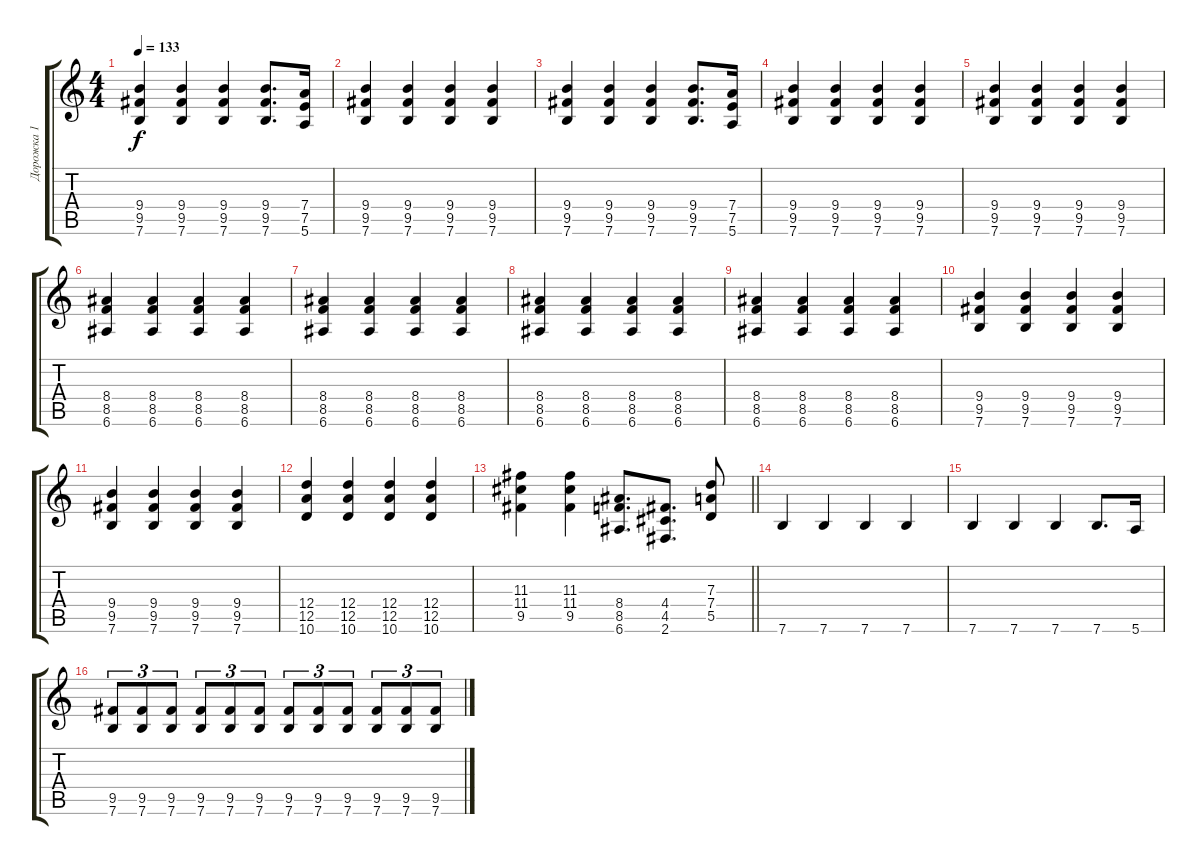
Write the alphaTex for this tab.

\track ("Дорожка 1" "Дорожка 1") {instrument overdrivenguitar}
\staff {score tabs}
\tuning (E4 B3 G3 D3 A2 E2) {hide}
\ts (4 4)
\tempo 133
\clef g2
\ks c
(9.4 9.5 7.6).4{dy f} (9.4 9.5 7.6).4 (9.4 9.5 7.6).4 (9.4 9.5 7.6).8{d} (7.4 7.5 5.6).16 |
(9.4 9.5 7.6).4 (9.4 9.5 7.6).4 (9.4 9.5 7.6).4 (9.4 9.5 7.6).4 |
(9.4 9.5 7.6).4 (9.4 9.5 7.6).4 (9.4 9.5 7.6).4 (9.4 9.5 7.6).8{d} (7.4 7.5 5.6).16 |
(9.4 9.5 7.6).4 (9.4 9.5 7.6).4 (9.4 9.5 7.6).4 (9.4 9.5 7.6).4 |
(9.4 9.5 7.6).4 (9.4 9.5 7.6).4 (9.4 9.5 7.6).4 (9.4 9.5 7.6).4 |
(8.4 8.5 6.6).4 (8.4 8.5 6.6).4 (8.4 8.5 6.6).4 (8.4 8.5 6.6).4 |
(8.4 8.5 6.6).4 (8.4 8.5 6.6).4 (8.4 8.5 6.6).4 (8.4 8.5 6.6).4 |
(8.4 8.5 6.6).4 (8.4 8.5 6.6).4 (8.4 8.5 6.6).4 (8.4 8.5 6.6).4 |
(8.4 8.5 6.6).4 (8.4 8.5 6.6).4 (8.4 8.5 6.6).4 (8.4 8.5 6.6).4 |
(9.4 9.5 7.6).4 (9.4 9.5 7.6).4 (9.4 9.5 7.6).4 (9.4 9.5 7.6).4 |
(9.4 9.5 7.6).4 (9.4 9.5 7.6).4 (9.4 9.5 7.6).4 (9.4 9.5 7.6).4 |
(12.4 12.5 10.6).4 (12.4 12.5 10.6).4 (12.4 12.5 10.6).4 (12.4 12.5 10.6).4 |
\barLineRight lightlight
(11.3 11.4 9.5).4 (11.3 11.4 9.5).4 (8.4 8.5 6.6).8{d} (4.4 4.5 2.6).8{d} (7.3 7.4 5.5).8 |
7.6.4{instrument overdrivenguitar} 7.6.4 7.6.4 7.6.4 |
7.6.4 7.6.4 7.6.4 7.6.8{d} 5.6.16 |
(9.5 7.6).8{tu (3 2)} (9.5 7.6).8{tu (3 2)} (9.5 7.6).8{tu (3 2)} (9.5 7.6).8{tu (3 2)} (9.5 7.6).8{tu (3 2)} (9.5 7.6).8{tu (3 2)} (9.5 7.6).8{tu (3 2)} (9.5 7.6).8{tu (3 2)} (9.5 7.6).8{tu (3 2)} (9.5 7.6).8{tu (3 2)} (9.5 7.6).8{tu (3 2)} (9.5 7.6).8{tu (3 2)}
